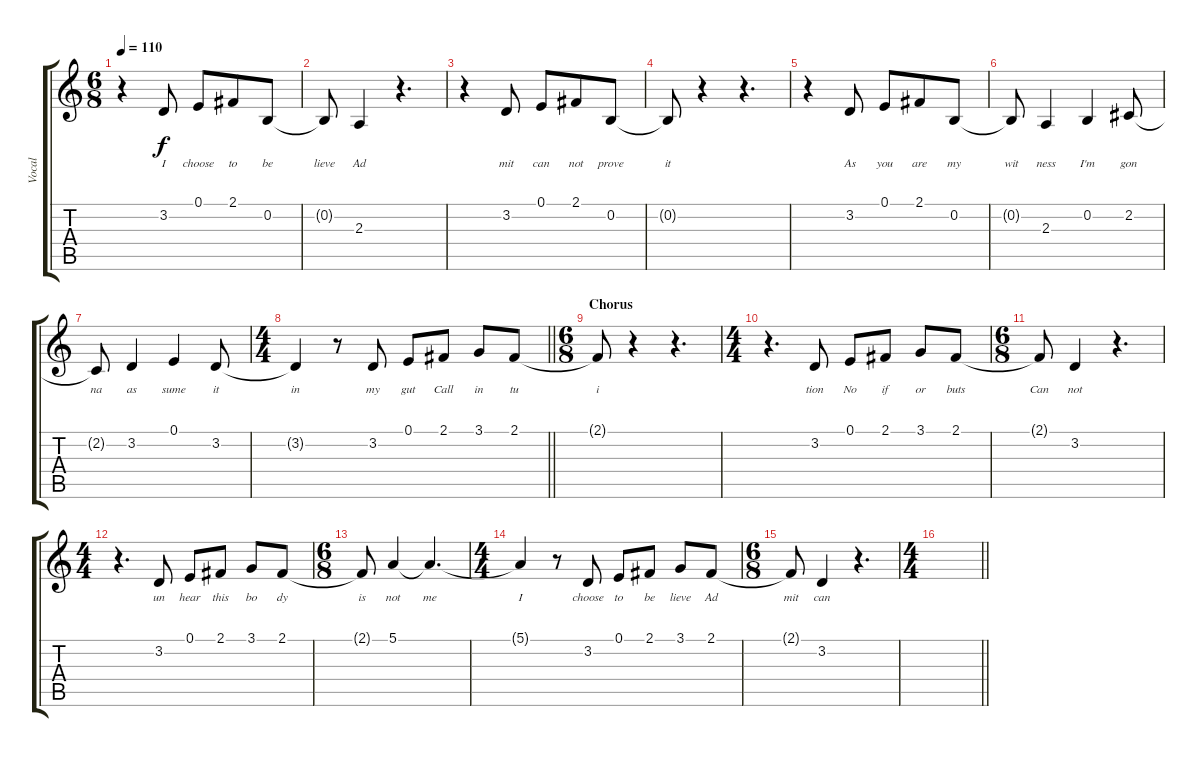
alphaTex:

\track ("Vocal" "Vocal") {instrument acousticgrandpiano}
\staff {score tabs}
\tuning (E4 B3 G3 D3 A2 E2) {hide}
\ts (6 8)
\tempo 110
\clef g2
\ks c
r.4{dy f} 3.2.8{lyrics (0 "I") lyrics (1 "") lyrics (2 "") lyrics (3 "") lyrics (4 "")} 0.1.8{lyrics (0 "choose") lyrics (1 "") lyrics (2 "") lyrics (3 "") lyrics (4 "")} 2.1.8{lyrics (0 "to") lyrics (1 "") lyrics (2 "") lyrics (3 "") lyrics (4 "")} 0.2.8{lyrics (0 "be") lyrics (1 "") lyrics (2 "") lyrics (3 "") lyrics (4 "")} |
0.2{t}.8{lyrics (0 "lieve") lyrics (1 "") lyrics (2 "") lyrics (3 "") lyrics (4 "")} 2.3.4{lyrics (0 "Ad") lyrics (1 "") lyrics (2 "") lyrics (3 "") lyrics (4 "")} r.4{d} |
r.4 3.2.8{lyrics (0 "mit") lyrics (1 "") lyrics (2 "") lyrics (3 "") lyrics (4 "")} 0.1.8{lyrics (0 "can") lyrics (1 "") lyrics (2 "") lyrics (3 "") lyrics (4 "")} 2.1.8{lyrics (0 "not") lyrics (1 "") lyrics (2 "") lyrics (3 "") lyrics (4 "")} 0.2.8{lyrics (0 "prove") lyrics (1 "") lyrics (2 "") lyrics (3 "") lyrics (4 "")} |
0.2{t}.8{lyrics (0 "it") lyrics (1 "") lyrics (2 "") lyrics (3 "") lyrics (4 "")} r.4 r.4{d} |
r.4 3.2.8{lyrics (0 "As") lyrics (1 "") lyrics (2 "") lyrics (3 "") lyrics (4 "")} 0.1.8{lyrics (0 "you") lyrics (1 "") lyrics (2 "") lyrics (3 "") lyrics (4 "")} 2.1.8{lyrics (0 "are") lyrics (1 "") lyrics (2 "") lyrics (3 "") lyrics (4 "")} 0.2.8{lyrics (0 "my") lyrics (1 "") lyrics (2 "") lyrics (3 "") lyrics (4 "")} |
0.2{t}.8{lyrics (0 "wit") lyrics (1 "") lyrics (2 "") lyrics (3 "") lyrics (4 "")} 2.3.4{lyrics (0 "ness") lyrics (1 "") lyrics (2 "") lyrics (3 "") lyrics (4 "")} 0.2.4{lyrics (0 "I'm") lyrics (1 "") lyrics (2 "") lyrics (3 "") lyrics (4 "")} 2.2.8{lyrics (0 "gon") lyrics (1 "") lyrics (2 "") lyrics (3 "") lyrics (4 "")} |
2.2{t}.8{lyrics (0 "na") lyrics (1 "") lyrics (2 "") lyrics (3 "") lyrics (4 "")} 3.2.4{lyrics (0 "as") lyrics (1 "") lyrics (2 "") lyrics (3 "") lyrics (4 "")} 0.1.4{lyrics (0 "sume") lyrics (1 "") lyrics (2 "") lyrics (3 "") lyrics (4 "")} 3.2.8{lyrics (0 "it") lyrics (1 "") lyrics (2 "") lyrics (3 "") lyrics (4 "")} |
\ts (4 4)
\barLineRight lightlight
3.2{t}.4{lyrics (0 "in") lyrics (1 "") lyrics (2 "") lyrics (3 "") lyrics (4 "")} r.8 3.2.8{lyrics (0 "my") lyrics (1 "") lyrics (2 "") lyrics (3 "") lyrics (4 "")} 0.1.8{lyrics (0 "gut") lyrics (1 "") lyrics (2 "") lyrics (3 "") lyrics (4 "")} 2.1.8{lyrics (0 "Call") lyrics (1 "") lyrics (2 "") lyrics (3 "") lyrics (4 "")} 3.1.8{lyrics (0 "in") lyrics (1 "") lyrics (2 "") lyrics (3 "") lyrics (4 "")} 2.1.8{lyrics (0 "tu") lyrics (1 "") lyrics (2 "") lyrics (3 "") lyrics (4 "")} |
\ts (6 8)
\section ("" "Chorus")
2.1{t}.8{lyrics (0 "i") lyrics (1 "") lyrics (2 "") lyrics (3 "") lyrics (4 "")} r.4 r.4{d} |
\ts (4 4)
r.4{d} 3.2.8{lyrics (0 "tion") lyrics (1 "") lyrics (2 "") lyrics (3 "") lyrics (4 "")} 0.1.8{lyrics (0 "No") lyrics (1 "") lyrics (2 "") lyrics (3 "") lyrics (4 "")} 2.1.8{lyrics (0 "if") lyrics (1 "") lyrics (2 "") lyrics (3 "") lyrics (4 "")} 3.1.8{lyrics (0 "or") lyrics (1 "") lyrics (2 "") lyrics (3 "") lyrics (4 "")} 2.1.8{lyrics (0 "buts") lyrics (1 "") lyrics (2 "") lyrics (3 "") lyrics (4 "")} |
\ts (6 8)
2.1{t}.8{lyrics (0 "Can") lyrics (1 "") lyrics (2 "") lyrics (3 "") lyrics (4 "")} 3.2.4{lyrics (0 "not") lyrics (1 "") lyrics (2 "") lyrics (3 "") lyrics (4 "")} r.4{d} |
\ts (4 4)
r.4{d} 3.2.8{lyrics (0 "un") lyrics (1 "") lyrics (2 "") lyrics (3 "") lyrics (4 "")} 0.1.8{lyrics (0 "hear") lyrics (1 "") lyrics (2 "") lyrics (3 "") lyrics (4 "")} 2.1.8{lyrics (0 "this") lyrics (1 "") lyrics (2 "") lyrics (3 "") lyrics (4 "")} 3.1.8{lyrics (0 "bo") lyrics (1 "") lyrics (2 "") lyrics (3 "") lyrics (4 "")} 2.1.8{lyrics (0 "dy") lyrics (1 "") lyrics (2 "") lyrics (3 "") lyrics (4 "")} |
\ts (6 8)
2.1{t}.8{lyrics (0 "is") lyrics (1 "") lyrics (2 "") lyrics (3 "") lyrics (4 "")} 5.1.4{lyrics (0 "not") lyrics (1 "") lyrics (2 "") lyrics (3 "") lyrics (4 "")} 5.1{t}.4{d lyrics (0 "me") lyrics (1 "") lyrics (2 "") lyrics (3 "") lyrics (4 "")} |
\ts (4 4)
5.1{t}.4{lyrics (0 "I") lyrics (1 "") lyrics (2 "") lyrics (3 "") lyrics (4 "")} r.8 3.2.8{lyrics (0 "choose") lyrics (1 "") lyrics (2 "") lyrics (3 "") lyrics (4 "")} 0.1.8{lyrics (0 "to") lyrics (1 "") lyrics (2 "") lyrics (3 "") lyrics (4 "")} 2.1.8{lyrics (0 "be") lyrics (1 "") lyrics (2 "") lyrics (3 "") lyrics (4 "")} 3.1.8{lyrics (0 "lieve") lyrics (1 "") lyrics (2 "") lyrics (3 "") lyrics (4 "")} 2.1.8{lyrics (0 "Ad") lyrics (1 "") lyrics (2 "") lyrics (3 "") lyrics (4 "")} |
\ts (6 8)
2.1{t}.8{lyrics (0 "mit") lyrics (1 "") lyrics (2 "") lyrics (3 "") lyrics (4 "")} 3.2.4{lyrics (0 "can") lyrics (1 "") lyrics (2 "") lyrics (3 "") lyrics (4 "")} r.4{d} |
\ts (4 4)
\barLineRight lightlight
